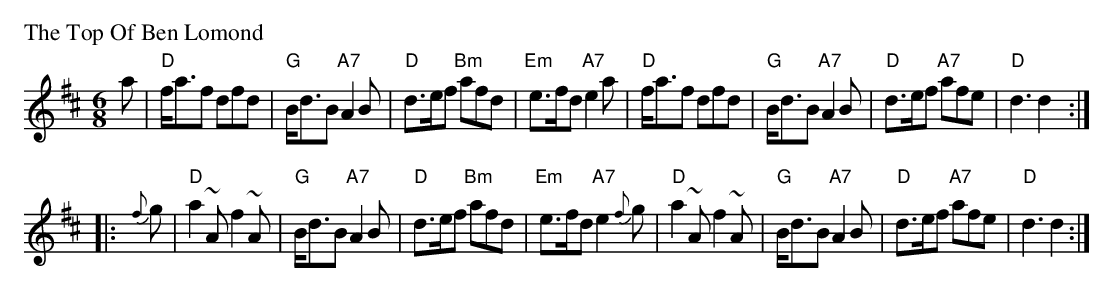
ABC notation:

X:1
P: The Top Of Ben Lomond
M: 6/8
L: 1/8
K: D
a \
| "D"f<af dfd | "G"B<dB "A7"A2B | "D"d>ef "Bm"afd | "Em"e>fd "A7"e2a \
| "D"f<af dfd | "G"B<dB "A7"A2B | "D"d>ef "A7"afe |  "D"d3 d2 :|
|: {f}g \
| "D"a2~A f2~A | "G"B<dB "A7"A2B | "D"d>ef "Bm"afd | "Em"e>fd "A7"e2{f}g \
| "D"a2~A f2~A | "G"B<dB "A7"A2B | "D"d>ef "A7"afe |  "D"d3 d2 :|
